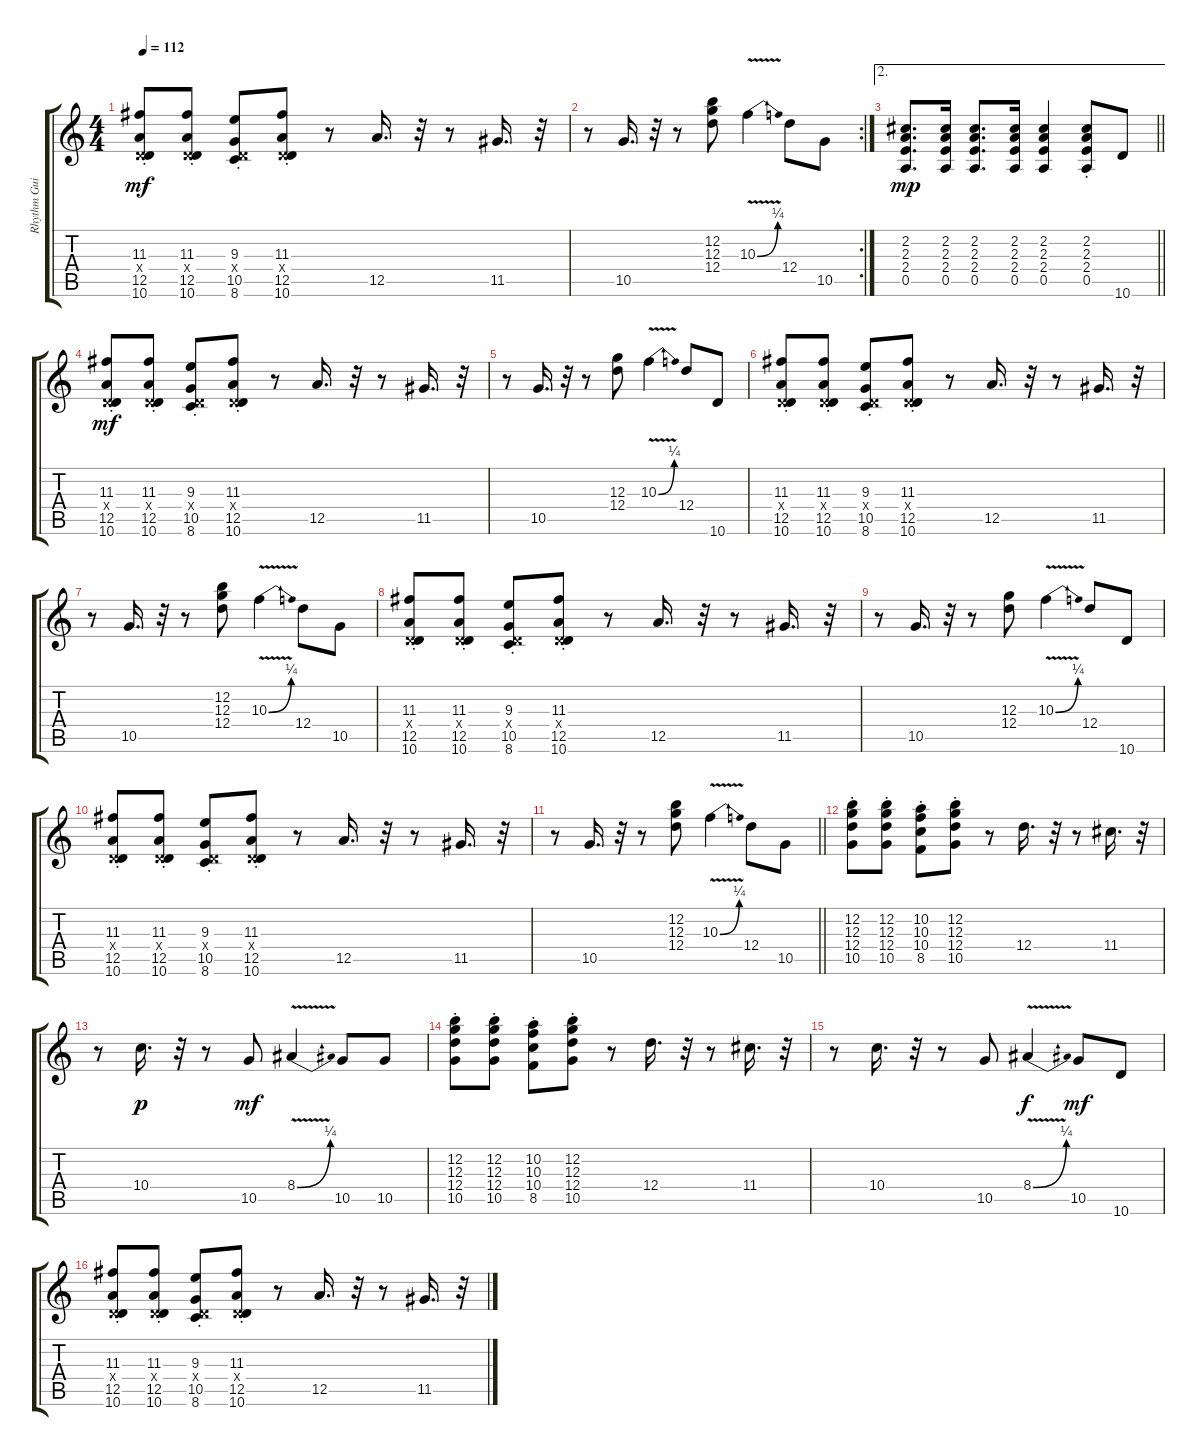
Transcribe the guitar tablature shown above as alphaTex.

\track ("Rhythm Guitar" "Rhythm Gui") {instrument overdrivenguitar}
\staff {score tabs}
\tuning (E4 B3 G3 D3 A2 E2) {hide}
\ts (4 4)
\tempo 112
\clef g2
\ks c
(11.3{st} 0.4{x} 12.5{st} 10.6{st}).8{dy mf} (11.3{st} 0.4{x} 12.5{st} 10.6{st}).8 (9.3{st} 0.4{x} 10.5{st} 8.6{st}).8 (11.3{st} 0.4{x} 12.5{st} 10.6{st}).8 r.8 12.5.16{d} r.32 r.8 11.5.16{d} r.32 |
\rc 2
r.8 10.5.16{d} r.32 r.8 (12.2 12.3 12.4).8 10.3{be (bend 0 0 60 1) v}.4 12.4.8 10.5.8 |
\ae 2
\barLineRight lightlight
(2.2 2.3 2.4 0.5).8{d dy mp} (2.2 2.3 2.4 0.5).16 (2.2 2.3 2.4 0.5).8{d} (2.2 2.3 2.4 0.5).16 (2.2 2.3 2.4 0.5).4 (2.2{st} 2.3{st} 2.4{st} 0.5{st}).8 10.6.8 |
(11.3{st} 0.4{x} 12.5{st} 10.6{st}).8{dy mf} (11.3{st} 0.4{x} 12.5{st} 10.6{st}).8 (9.3{st} 0.4{x} 10.5{st} 8.6{st}).8 (11.3{st} 0.4{x} 12.5{st} 10.6{st}).8 r.8 12.5.16{d} r.32 r.8 11.5.16{d} r.32 |
r.8 10.5.16{d} r.32 r.8 (12.3 12.4).8 10.3{be (bend 0 0 60 1) v}.4 12.4.8 10.6.8 |
(11.3{st} 0.4{x} 12.5{st} 10.6{st}).8 (11.3{st} 0.4{x} 12.5{st} 10.6{st}).8 (9.3{st} 0.4{x} 10.5{st} 8.6{st}).8 (11.3{st} 0.4{x} 12.5{st} 10.6{st}).8 r.8 12.5.16{d} r.32 r.8 11.5.16{d} r.32 |
r.8 10.5.16{d} r.32 r.8 (12.2 12.3 12.4).8 10.3{be (bend 0 0 60 1) v}.4 12.4.8 10.5.8 |
(11.3{st} 0.4{x} 12.5{st} 10.6{st}).8 (11.3{st} 0.4{x} 12.5{st} 10.6{st}).8 (9.3{st} 0.4{x} 10.5{st} 8.6{st}).8 (11.3{st} 0.4{x} 12.5{st} 10.6{st}).8 r.8 12.5.16{d} r.32 r.8 11.5.16{d} r.32 |
r.8 10.5.16{d} r.32 r.8 (12.3 12.4).8 10.3{be (bend 0 0 60 1) v}.4 12.4.8 10.6.8 |
(11.3{st} 0.4{x} 12.5{st} 10.6{st}).8 (11.3{st} 0.4{x} 12.5{st} 10.6{st}).8 (9.3{st} 0.4{x} 10.5{st} 8.6{st}).8 (11.3{st} 0.4{x} 12.5{st} 10.6{st}).8 r.8 12.5.16{d} r.32 r.8 11.5.16{d} r.32 |
\barLineRight lightlight
r.8 10.5.16{d} r.32 r.8 (12.2 12.3 12.4).8 10.3{be (bend 0 0 60 1) v}.4 12.4.8 10.5.8 |
(12.2{st} 12.3{st} 12.4{st} 10.5{st}).8 (12.2{st} 12.3{st} 12.4{st} 10.5{st}).8 (10.2{st} 10.3{st} 10.4{st} 8.5{st}).8 (12.2{st} 12.3{st} 12.4{st} 10.5{st}).8 r.8 12.4.16{d} r.32 r.8 11.4.16{d} r.32 |
r.8 10.4.16{d dy p} r.32 r.8 10.5.8{dy mf} 8.4{be (bend 0 0 60 1) v}.4 10.5.8 10.5.8 |
(12.2{st} 12.3{st} 12.4{st} 10.5{st}).8 (12.2{st} 12.3{st} 12.4{st} 10.5{st}).8 (10.2{st} 10.3{st} 10.4{st} 8.5{st}).8 (12.2{st} 12.3{st} 12.4{st} 10.5{st}).8 r.8 12.4.16{d} r.32 r.8 11.4.16{d} r.32 |
r.8 10.4.16{d} r.32 r.8 10.5.8 8.4{be (bend 0 0 60 1) v}.4{dy f} 10.5.8{dy mf} 10.6.8 |
(11.3{st} 0.4{x} 12.5{st} 10.6{st}).8 (11.3{st} 0.4{x} 12.5{st} 10.6{st}).8 (9.3{st} 0.4{x} 10.5{st} 8.6{st}).8 (11.3{st} 0.4{x} 12.5{st} 10.6{st}).8 r.8 12.5.16{d} r.32 r.8 11.5.16{d} r.32
